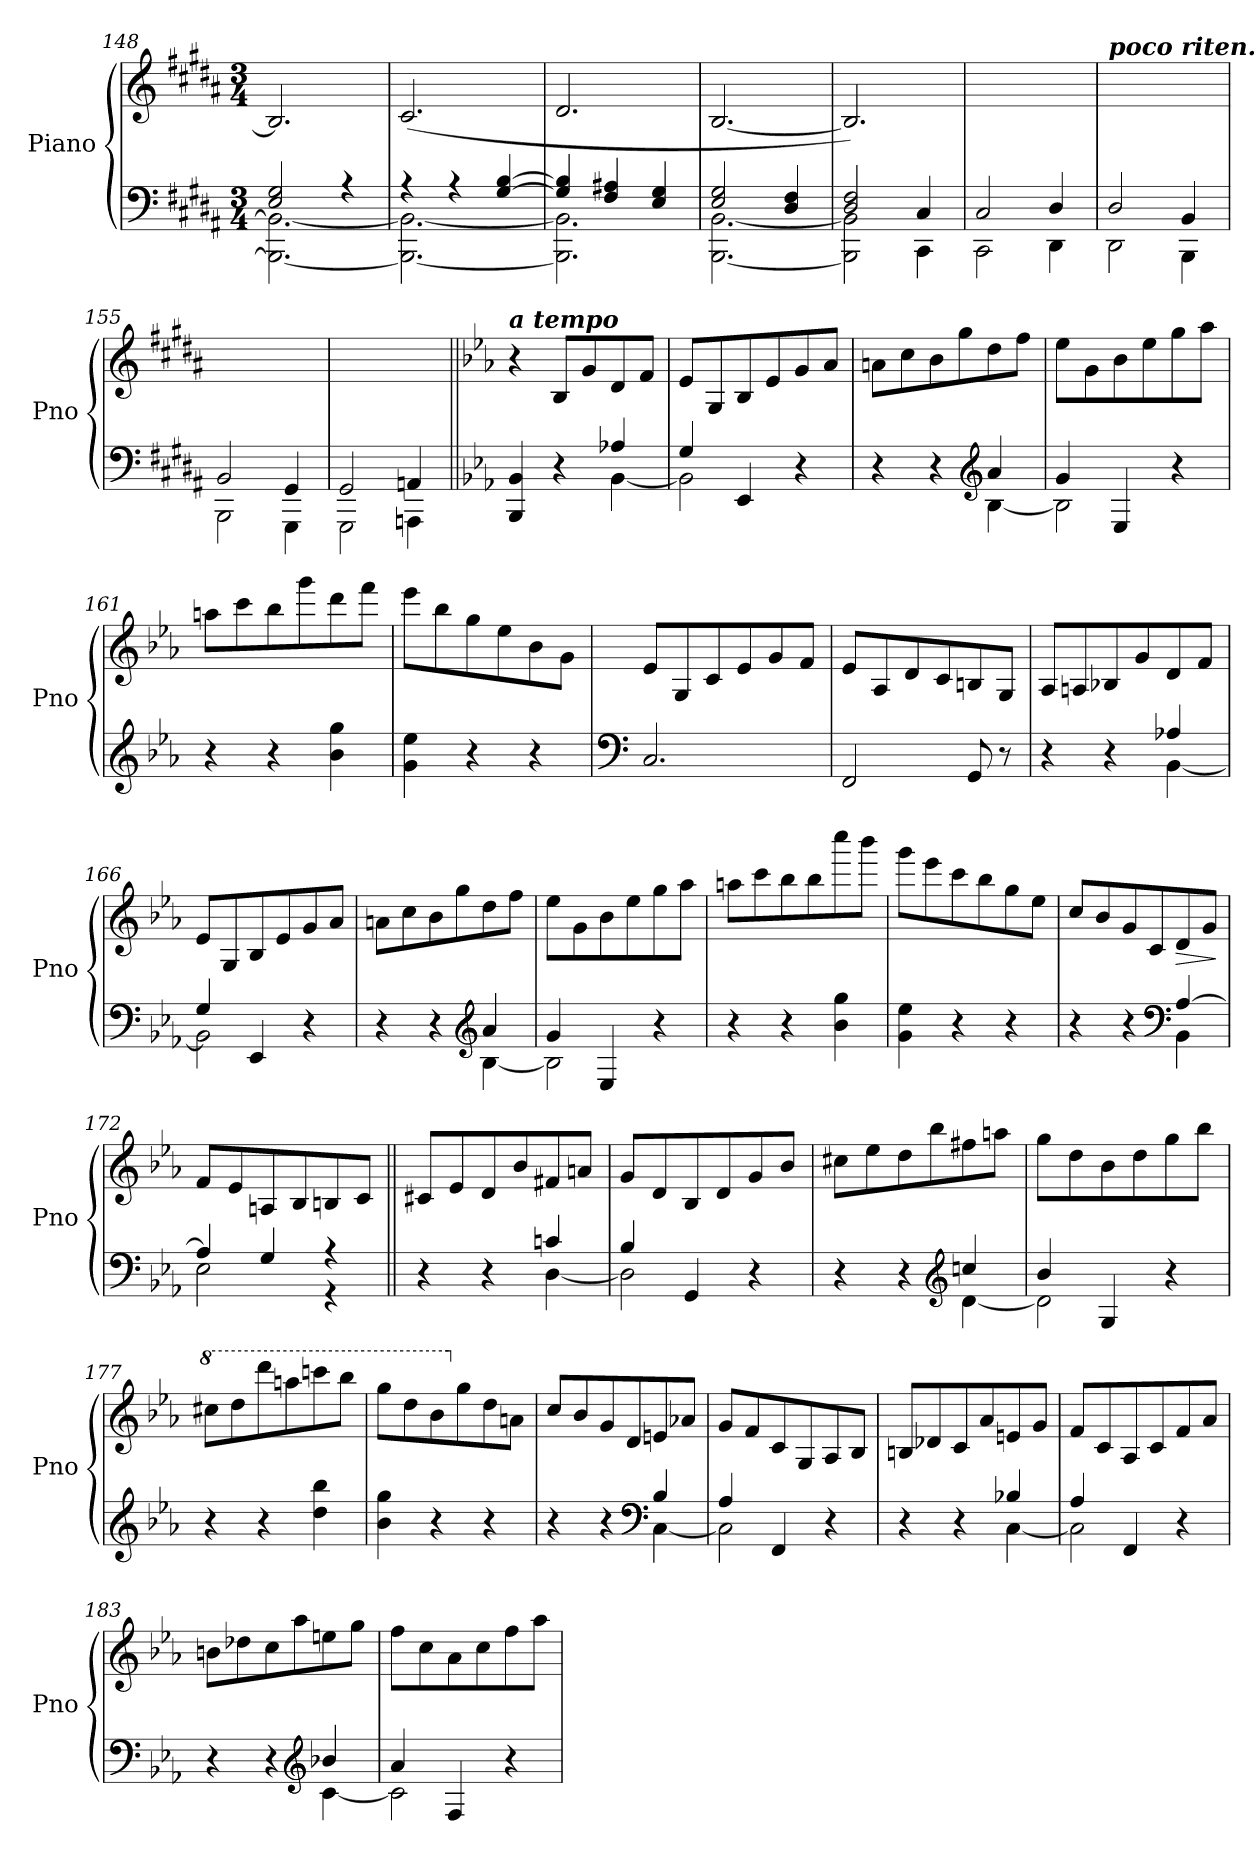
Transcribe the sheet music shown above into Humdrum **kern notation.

**kern	**kern	**dynam
*part1	*part1	*part1
*staff2	*staff1	*staff1/2
*I"Piano	*	*
*I'Pno	*	*
*clefF4	*clefG2	*
*k[f#c#g#d#a#]	*k[f#c#g#d#a#]	*
*M3/4	*M3/4	*
=148	=148	=148
*^	*	*
2E/ 2G#/	2.BBB\_ 2.BB\_	2.B/]	.
4r	.	.	.
!!LO:LB:g=z
=149	=149	=149	=149
4r	2.BBB\_ 2.BB\_	(2.c#/	.
4r	.	.	.
[4G#/ [4B/	.	.	.
=150	=150	=150	=150
4G#/] 4B/]	2.BBB\] 2.BB\]	2.d#/	.
4F#/ 4A#X/	.	.	.
4E/ 4G#/	.	.	.
=151	=151	=151	=151
2E/ 2G#/	[2.BBB\ [2.BB\	[2.B/	.
4D#/ 4F#/	.	.	.
=152	=152	=152	=152
2D#/ 2F#/	2BBB\] 2BB\]	2.B/])	.
4C#/	4CC#\	.	.
=153	=153	=153	=153
2C#/	2CC#\	2.ryy	.
4D#/	4DD#\	.	.
=154	=154	=154	=154
!	!	!LO:TX:a:Bi:t=poco riten.	!
2D#/	2DD#\	2.ryy	.
4BB/	4BBB\	.	.
=155	=155	=155	=155
2BB/	2BBB\	2.ryy	.
4GG#/	4GGG#\	.	.
=156	=156	=156	=156
2GG#/	2GGG#\	2.ryy	.
4AAn/	4AAAn\	.	.
=157||	=157||	=157||	=157||
*k[b-e-a-]	*	*k[b-e-a-]	*
!	!	!LO:TX:a:Bi:t=a tempo	!
4BBB-/ 4BB-/	2ryy	4r	.
4r	.	8B-/L	.
.	.	8g/	.
4A-X/	[4BB-\	8d/	.
.	.	8f/J	.
=158	=158	=158	=158
4G/	2BB-\]	8e-/L	.
.	.	8G/	.
4EE-/	.	8B-/	.
.	.	8e-/	.
4r	4ryy	8g/	.
.	.	8a-/J	.
!!LO:LB:g=z
=159	=159	=159	=159
4r	2ryy	8an\L	.
.	.	8cc\	.
4r	.	8b-\	.
.	.	8gg\	.
*clefG2	*	*	*
4a-/	[4B-\	8dd\	.
.	.	8ff\J	.
=160	=160	=160	=160
4g/	2B-\]	8ee-\L	.
.	.	8g\	.
4E-/	.	8b-\	.
.	.	8ee-\	.
4r	4ryy	8gg\	.
.	.	8aa-\J	.
*v	*v	*	*
=161	=161	=161
4r	8aan\L	.
.	8ccc\	.
4r	8bb-\	.
.	8ggg\	.
4b-\ 4gg\	8ddd\	.
.	8fff\J	.
=162	=162	=162
4g\ 4ee-\	8eee-\L	.
.	8bb-\	.
4r	8gg\	.
.	8ee-\	.
4r	8b-\	.
.	8g\J	.
=163	=163	=163
*clefF4	*	*
2.C/	8e-/L	.
.	8G/	.
.	8c/	.
.	8e-/	.
.	8g/	.
.	8f/J	.
=164	=164	=164
2FF/	8e-/L	.
.	8A-/	.
.	8d/	.
.	8c/	.
8GG/	8Bn/	.
8r	8G/J	.
!!LO:LB:g=z
=165	=165	=165
*^	*	*
4r	2ryy	8A-/L	.
.	.	8An/	.
4r	.	8B-X/	.
.	.	8g/	.
4A-X/	[4BB-\	8d/	.
.	.	8f/J	.
=166	=166	=166	=166
4G/	2BB-\]	8e-/L	.
.	.	8G/	.
4EE-/	.	8B-/	.
.	.	8e-/	.
4r	4ryy	8g/	.
.	.	8a-/J	.
=167	=167	=167	=167
4r	2ryy	8an\L	.
.	.	8cc\	.
4r	.	8b-\	.
.	.	8gg\	.
*clefG2	*	*	*
4a-/	[4B-\	8dd\	.
.	.	8ff\J	.
=168	=168	=168	=168
4g/	2B-\]	8ee-\L	.
.	.	8g\	.
4E-/	.	8b-\	.
.	.	8ee-\	.
4r	4ryy	8gg\	.
.	.	8aa-\J	.
*v	*v	*	*
=169	=169	=169
4r	8aan\L	.
.	8ccc\	.
4r	8bb-\	.
.	8bb-\	.
4b-\ 4gg\	8cccc\	.
.	8bbb-\J	.
=170	=170	=170
4g\ 4ee-\	8ggg\L	.
.	8eee-\	.
4r	8ccc\	.
.	8bb-\	.
4r	8gg\	.
.	8ee-\J	.
!!LO:LB:g=z
=171	=171	=171
*^	*	*
4r	2ryy	8cc/L	.
.	.	8b-/	.
4r	.	8g/	.
.	.	8c/	.
*clefF4	*	*	*
!	!	!	!LO:HP:b
[4A-/	4BB-\	8d/	>
.	.	8g/J	.
*v	*v	*	*
.	.	]
=172	=172	=172
*^	*	*
4A-/]	2E-\	8f/L	.
.	.	8e-/	.
4G/	.	8An/	.
.	.	8B-/	.
4r	4r	8Bn/	.
.	.	8c/J	.
=173||	=173||	=173||	=173||
4r	2ryy	8c#X/L	.
.	.	8e-/	.
4r	.	8d/	.
.	.	8b-/	.
4cn/	[4D\	8f#X/	.
.	.	8an/J	.
=174	=174	=174	=174
4B-/	2D\]	8g/L	.
.	.	8d/	.
4GG/	.	8B-/	.
.	.	8d/	.
4r	4ryy	8g/	.
.	.	8b-/J	.
=175	=175	=175	=175
4r	2ryy	8cc#X\L	.
.	.	8ee-\	.
4r	.	8dd\	.
.	.	8bb-\	.
*clefG2	*	*	*
4ccn/	[4d\	8ff#X\	.
.	.	8aan\J	.
=176	=176	=176	=176
4b-/	2d\]	8gg\L	.
.	.	8dd\	.
4G/	.	8b-\	.
.	.	8dd\	.
4r	4ryy	8gg\	.
.	.	8bb-\J	.
*v	*v	*	*
!!LO:LB:g=z
=177	=177	=177
*	*8va	*
4r	8ccc#X\L	.
.	8ddd\	.
4r	8dddd\	.
.	8aaan\	.
4dd\ 4bb-\	8ccccn\	.
.	8bbb-\J	.
=178	=178	=178
4b-\ 4gg\	8ggg\L	.
.	8ddd\	.
4r	8bb-\	.
*	*X8va	*
.	8gg\	.
4r	8dd\	.
.	8an\J	.
=179	=179	=179
*^	*	*
4r	2ryy	8cc/L	.
.	.	8b-/	.
4r	.	8g/	.
.	.	8d/	.
*clefF4	*	*	*
4B-/	[4C\	8en/	.
.	.	8a-X/J	.
=180	=180	=180	=180
4A-/	2C\]	8g/L	.
.	.	8f/	.
4FF/	.	8c/	.
.	.	8G/	.
4r	4ryy	8A-/	.
.	.	8B-/J	.
=181	=181	=181	=181
4r	2ryy	8Bn/L	.
.	.	8d-X/	.
4r	.	8c/	.
.	.	8a-/	.
4B-X/	[4C\	8en/	.
.	.	8g/J	.
=182	=182	=182	=182
4A-/	2C\]	8f/L	.
.	.	8c/	.
4FF/	.	8A-/	.
.	.	8c/	.
4r	4ryy	8f/	.
.	.	8a-/J	.
!!LO:PB:g=z
=183	=183	=183	=183
4r	2ryy	8bn\L	.
.	.	8dd-X\	.
4r	.	8cc\	.
.	.	8aa-\	.
*clefG2	*	*	*
4b-X/	[4c\	8een\	.
.	.	8gg\J	.
=184	=184	=184	=184
4a-/	2c\]	8ff\L	.
.	.	8cc\	.
4F/	.	8a-\	.
.	.	8cc\	.
4r	4ryy	8ff\	.
.	.	8aa-\J	.
*v	*v	*	*
=	=	=
*-	*-	*-
